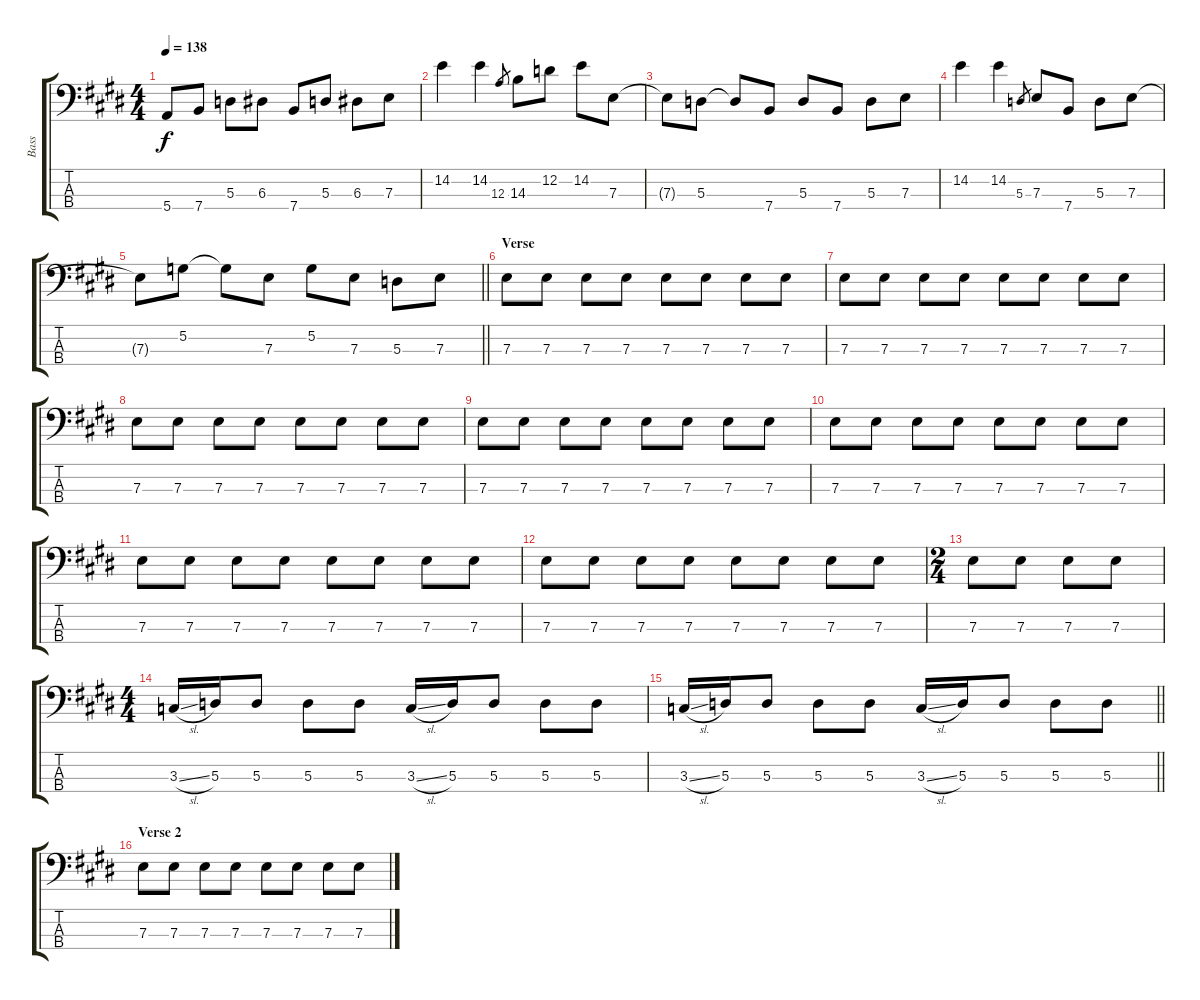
\track ("Bass" "Bass") {instrument electricbassfinger}
\staff {score tabs}
\tuning (G2 D2 A1 E1) {hide}
\ts (4 4)
\tempo 138
\clef f4
\ks c#minor
5.4{t}.8{dy f} 7.4.8 5.3.8 6.3.8 7.4.8 5.3.8 6.3.8 7.3.8 |
14.2.4 14.2.4 12.3.8{gr} 14.3.8 12.2.8 14.2.8 7.3.8 |
7.3{t}.8 5.3.8 5.3{t}.8 7.4.8 5.3.8 7.4.8 5.3.8 7.3.8 |
14.2.4 14.2.4 5.3.8{gr} 7.3.8 7.4.8 5.3.8 7.3.8 |
\barLineRight lightlight
7.3{t}.8 5.2.8 5.2{t}.8 7.3.8 5.2.8 7.3.8 5.3.8 7.3.8 |
\section ("" "Verse")
7.3.8 7.3.8 7.3.8 7.3.8 7.3.8 7.3.8 7.3.8 7.3.8 |
7.3.8 7.3.8 7.3.8 7.3.8 7.3.8 7.3.8 7.3.8 7.3.8 |
7.3.8 7.3.8 7.3.8 7.3.8 7.3.8 7.3.8 7.3.8 7.3.8 |
7.3.8 7.3.8 7.3.8 7.3.8 7.3.8 7.3.8 7.3.8 7.3.8 |
7.3.8 7.3.8 7.3.8 7.3.8 7.3.8 7.3.8 7.3.8 7.3.8 |
7.3.8 7.3.8 7.3.8 7.3.8 7.3.8 7.3.8 7.3.8 7.3.8 |
7.3.8 7.3.8 7.3.8 7.3.8 7.3.8 7.3.8 7.3.8 7.3.8 |
\ts (2 4)
7.3.8 7.3.8 7.3.8 7.3.8 |
\ts (4 4)
3.3{sl}.16 5.3.16 5.3.8 5.3.8 5.3.8 3.3{sl}.16 5.3.16 5.3.8 5.3.8 5.3.8 |
\barLineRight lightlight
3.3{sl}.16 5.3.16 5.3.8 5.3.8 5.3.8 3.3{sl}.16 5.3.16 5.3.8 5.3.8 5.3.8 |
\section ("" "Verse 2")
7.3.8 7.3.8 7.3.8 7.3.8 7.3.8 7.3.8 7.3.8 7.3.8
